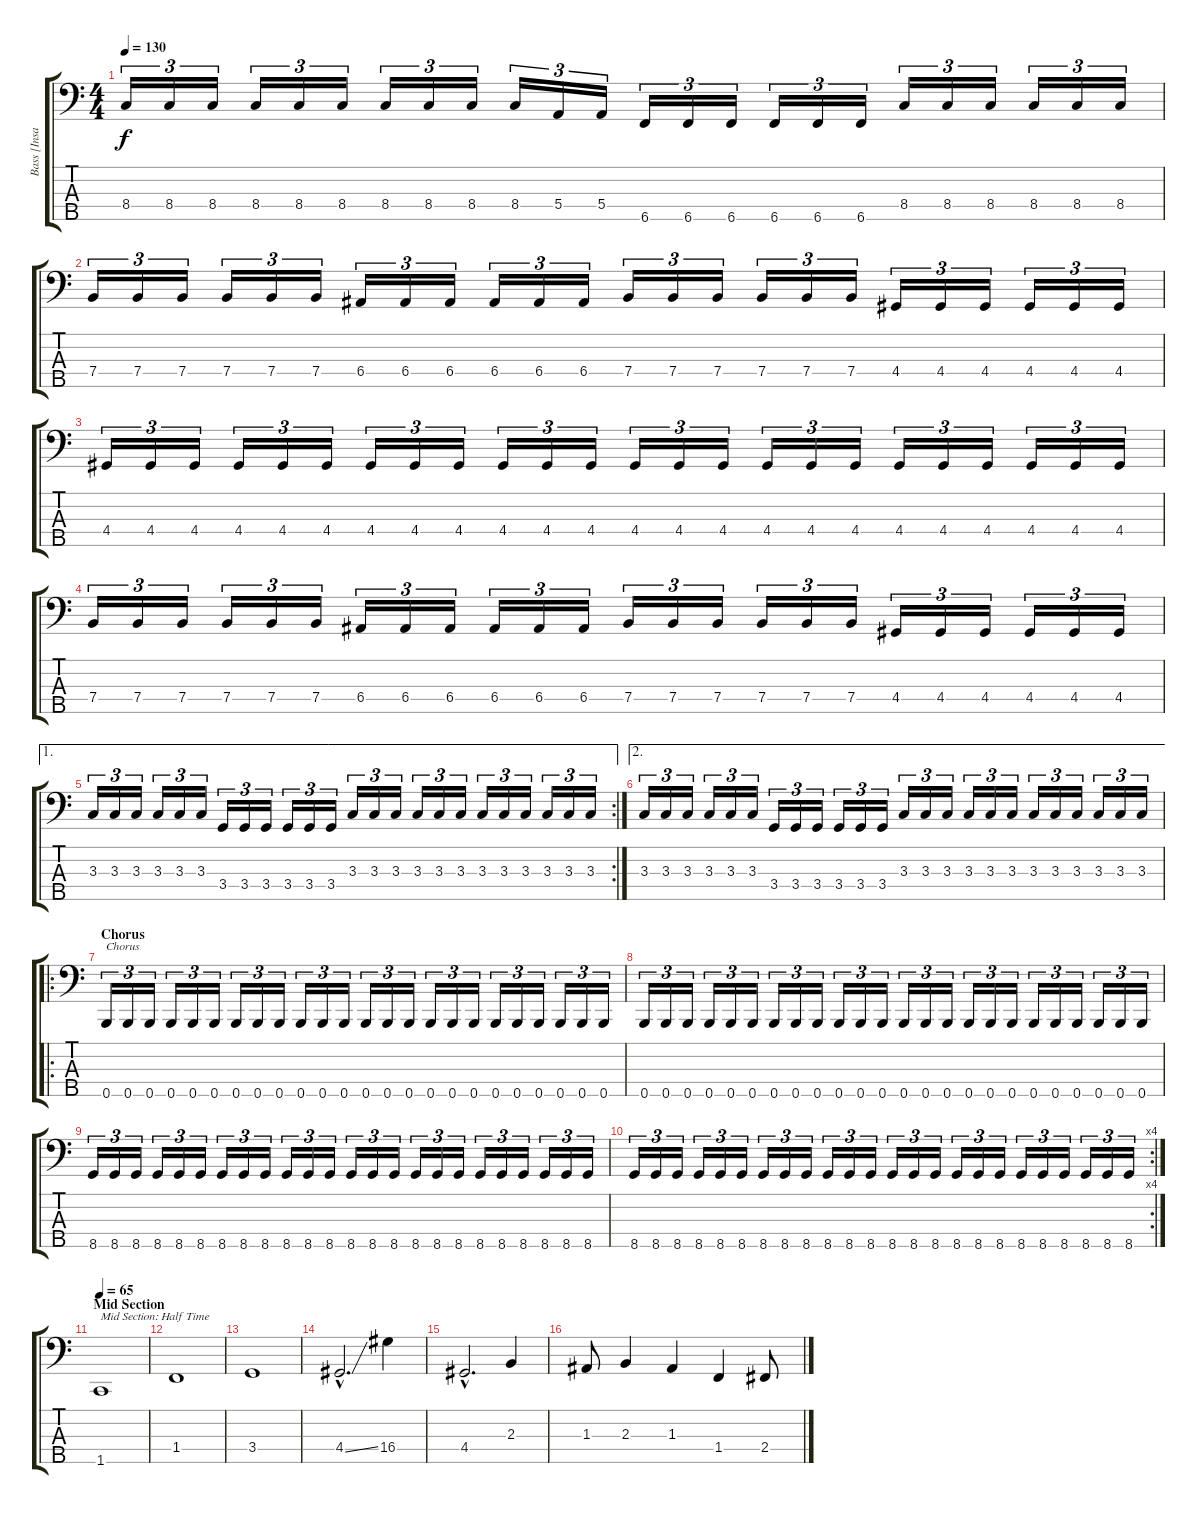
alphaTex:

\track ("Bass [Insahn]" "Bass [Insa") {instrument electricbasspick}
\staff {score tabs}
\tuning (G2 D2 A1 E1 B0) {hide}
\ts (4 4)
\tempo 130
\clef f4
\ks c
8.4.16{tu (3 2) dy f} 8.4.16{tu (3 2)} 8.4.16{tu (3 2)} 8.4.16{tu (3 2)} 8.4.16{tu (3 2)} 8.4.16{tu (3 2)} 8.4.16{tu (3 2)} 8.4.16{tu (3 2)} 8.4.16{tu (3 2)} 8.4.16{tu (3 2)} 5.4.16{tu (3 2)} 5.4.16{tu (3 2)} 6.5.16{tu (3 2)} 6.5.16{tu (3 2)} 6.5.16{tu (3 2)} 6.5.16{tu (3 2)} 6.5.16{tu (3 2)} 6.5.16{tu (3 2)} 8.4.16{tu (3 2)} 8.4.16{tu (3 2)} 8.4.16{tu (3 2)} 8.4.16{tu (3 2)} 8.4.16{tu (3 2)} 8.4.16{tu (3 2)} |
7.4.16{tu (3 2)} 7.4.16{tu (3 2)} 7.4.16{tu (3 2)} 7.4.16{tu (3 2)} 7.4.16{tu (3 2)} 7.4.16{tu (3 2)} 6.4.16{tu (3 2)} 6.4.16{tu (3 2)} 6.4.16{tu (3 2)} 6.4.16{tu (3 2)} 6.4.16{tu (3 2)} 6.4.16{tu (3 2)} 7.4.16{tu (3 2)} 7.4.16{tu (3 2)} 7.4.16{tu (3 2)} 7.4.16{tu (3 2)} 7.4.16{tu (3 2)} 7.4.16{tu (3 2)} 4.4.16{tu (3 2)} 4.4.16{tu (3 2)} 4.4.16{tu (3 2)} 4.4.16{tu (3 2)} 4.4.16{tu (3 2)} 4.4.16{tu (3 2)} |
4.4.16{tu (3 2)} 4.4.16{tu (3 2)} 4.4.16{tu (3 2)} 4.4.16{tu (3 2)} 4.4.16{tu (3 2)} 4.4.16{tu (3 2)} 4.4.16{tu (3 2)} 4.4.16{tu (3 2)} 4.4.16{tu (3 2)} 4.4.16{tu (3 2)} 4.4.16{tu (3 2)} 4.4.16{tu (3 2)} 4.4.16{tu (3 2)} 4.4.16{tu (3 2)} 4.4.16{tu (3 2)} 4.4.16{tu (3 2)} 4.4.16{tu (3 2)} 4.4.16{tu (3 2)} 4.4.16{tu (3 2)} 4.4.16{tu (3 2)} 4.4.16{tu (3 2)} 4.4.16{tu (3 2)} 4.4.16{tu (3 2)} 4.4.16{tu (3 2)} |
7.4.16{tu (3 2)} 7.4.16{tu (3 2)} 7.4.16{tu (3 2)} 7.4.16{tu (3 2)} 7.4.16{tu (3 2)} 7.4.16{tu (3 2)} 6.4.16{tu (3 2)} 6.4.16{tu (3 2)} 6.4.16{tu (3 2)} 6.4.16{tu (3 2)} 6.4.16{tu (3 2)} 6.4.16{tu (3 2)} 7.4.16{tu (3 2)} 7.4.16{tu (3 2)} 7.4.16{tu (3 2)} 7.4.16{tu (3 2)} 7.4.16{tu (3 2)} 7.4.16{tu (3 2)} 4.4.16{tu (3 2)} 4.4.16{tu (3 2)} 4.4.16{tu (3 2)} 4.4.16{tu (3 2)} 4.4.16{tu (3 2)} 4.4.16{tu (3 2)} |
\ae 1
\rc 2
3.3.16{tu (3 2)} 3.3.16{tu (3 2)} 3.3.16{tu (3 2)} 3.3.16{tu (3 2)} 3.3.16{tu (3 2)} 3.3.16{tu (3 2)} 3.4.16{tu (3 2)} 3.4.16{tu (3 2)} 3.4.16{tu (3 2)} 3.4.16{tu (3 2)} 3.4.16{tu (3 2)} 3.4.16{tu (3 2)} 3.3.16{tu (3 2)} 3.3.16{tu (3 2)} 3.3.16{tu (3 2)} 3.3.16{tu (3 2)} 3.3.16{tu (3 2)} 3.3.16{tu (3 2)} 3.3.16{tu (3 2)} 3.3.16{tu (3 2)} 3.3.16{tu (3 2)} 3.3.16{tu (3 2)} 3.3.16{tu (3 2)} 3.3.16{tu (3 2)} |
\ae 2
3.3.16{tu (3 2)} 3.3.16{tu (3 2)} 3.3.16{tu (3 2)} 3.3.16{tu (3 2)} 3.3.16{tu (3 2)} 3.3.16{tu (3 2)} 3.4.16{tu (3 2)} 3.4.16{tu (3 2)} 3.4.16{tu (3 2)} 3.4.16{tu (3 2)} 3.4.16{tu (3 2)} 3.4.16{tu (3 2)} 3.3.16{tu (3 2)} 3.3.16{tu (3 2)} 3.3.16{tu (3 2)} 3.3.16{tu (3 2)} 3.3.16{tu (3 2)} 3.3.16{tu (3 2)} 3.3.16{tu (3 2)} 3.3.16{tu (3 2)} 3.3.16{tu (3 2)} 3.3.16{tu (3 2)} 3.3.16{tu (3 2)} 3.3.16{tu (3 2)} |
\ro
\section ("" "Chorus")
0.5.16{tu (3 2) txt "Chorus"} 0.5.16{tu (3 2)} 0.5.16{tu (3 2)} 0.5.16{tu (3 2)} 0.5.16{tu (3 2)} 0.5.16{tu (3 2)} 0.5.16{tu (3 2)} 0.5.16{tu (3 2)} 0.5.16{tu (3 2)} 0.5.16{tu (3 2)} 0.5.16{tu (3 2)} 0.5.16{tu (3 2)} 0.5.16{tu (3 2)} 0.5.16{tu (3 2)} 0.5.16{tu (3 2)} 0.5.16{tu (3 2)} 0.5.16{tu (3 2)} 0.5.16{tu (3 2)} 0.5.16{tu (3 2)} 0.5.16{tu (3 2)} 0.5.16{tu (3 2)} 0.5.16{tu (3 2)} 0.5.16{tu (3 2)} 0.5.16{tu (3 2)} |
0.5.16{tu (3 2)} 0.5.16{tu (3 2)} 0.5.16{tu (3 2)} 0.5.16{tu (3 2)} 0.5.16{tu (3 2)} 0.5.16{tu (3 2)} 0.5.16{tu (3 2)} 0.5.16{tu (3 2)} 0.5.16{tu (3 2)} 0.5.16{tu (3 2)} 0.5.16{tu (3 2)} 0.5.16{tu (3 2)} 0.5.16{tu (3 2)} 0.5.16{tu (3 2)} 0.5.16{tu (3 2)} 0.5.16{tu (3 2)} 0.5.16{tu (3 2)} 0.5.16{tu (3 2)} 0.5.16{tu (3 2)} 0.5.16{tu (3 2)} 0.5.16{tu (3 2)} 0.5.16{tu (3 2)} 0.5.16{tu (3 2)} 0.5.16{tu (3 2)} |
8.5.16{tu (3 2)} 8.5.16{tu (3 2)} 8.5.16{tu (3 2)} 8.5.16{tu (3 2)} 8.5.16{tu (3 2)} 8.5.16{tu (3 2)} 8.5.16{tu (3 2)} 8.5.16{tu (3 2)} 8.5.16{tu (3 2)} 8.5.16{tu (3 2)} 8.5.16{tu (3 2)} 8.5.16{tu (3 2)} 8.5.16{tu (3 2)} 8.5.16{tu (3 2)} 8.5.16{tu (3 2)} 8.5.16{tu (3 2)} 8.5.16{tu (3 2)} 8.5.16{tu (3 2)} 8.5.16{tu (3 2)} 8.5.16{tu (3 2)} 8.5.16{tu (3 2)} 8.5.16{tu (3 2)} 8.5.16{tu (3 2)} 8.5.16{tu (3 2)} |
\rc 4
8.5.16{tu (3 2)} 8.5.16{tu (3 2)} 8.5.16{tu (3 2)} 8.5.16{tu (3 2)} 8.5.16{tu (3 2)} 8.5.16{tu (3 2)} 8.5.16{tu (3 2)} 8.5.16{tu (3 2)} 8.5.16{tu (3 2)} 8.5.16{tu (3 2)} 8.5.16{tu (3 2)} 8.5.16{tu (3 2)} 8.5.16{tu (3 2)} 8.5.16{tu (3 2)} 8.5.16{tu (3 2)} 8.5.16{tu (3 2)} 8.5.16{tu (3 2)} 8.5.16{tu (3 2)} 8.5.16{tu (3 2)} 8.5.16{tu (3 2)} 8.5.16{tu (3 2)} 8.5.16{tu (3 2)} 8.5.16{tu (3 2)} 8.5.16{tu (3 2)} |
\section ("" "Mid Section")
\tempo 65
1.5.1{txt "Mid Section: Half Time"} |
1.4.1 |
3.4.1 |
4.4{ss hac}.2{d} 16.4.4 |
4.4{hac}.2{d} 2.3.4 |
1.3.8 2.3.4 1.3.4 1.4.4 2.4.8
